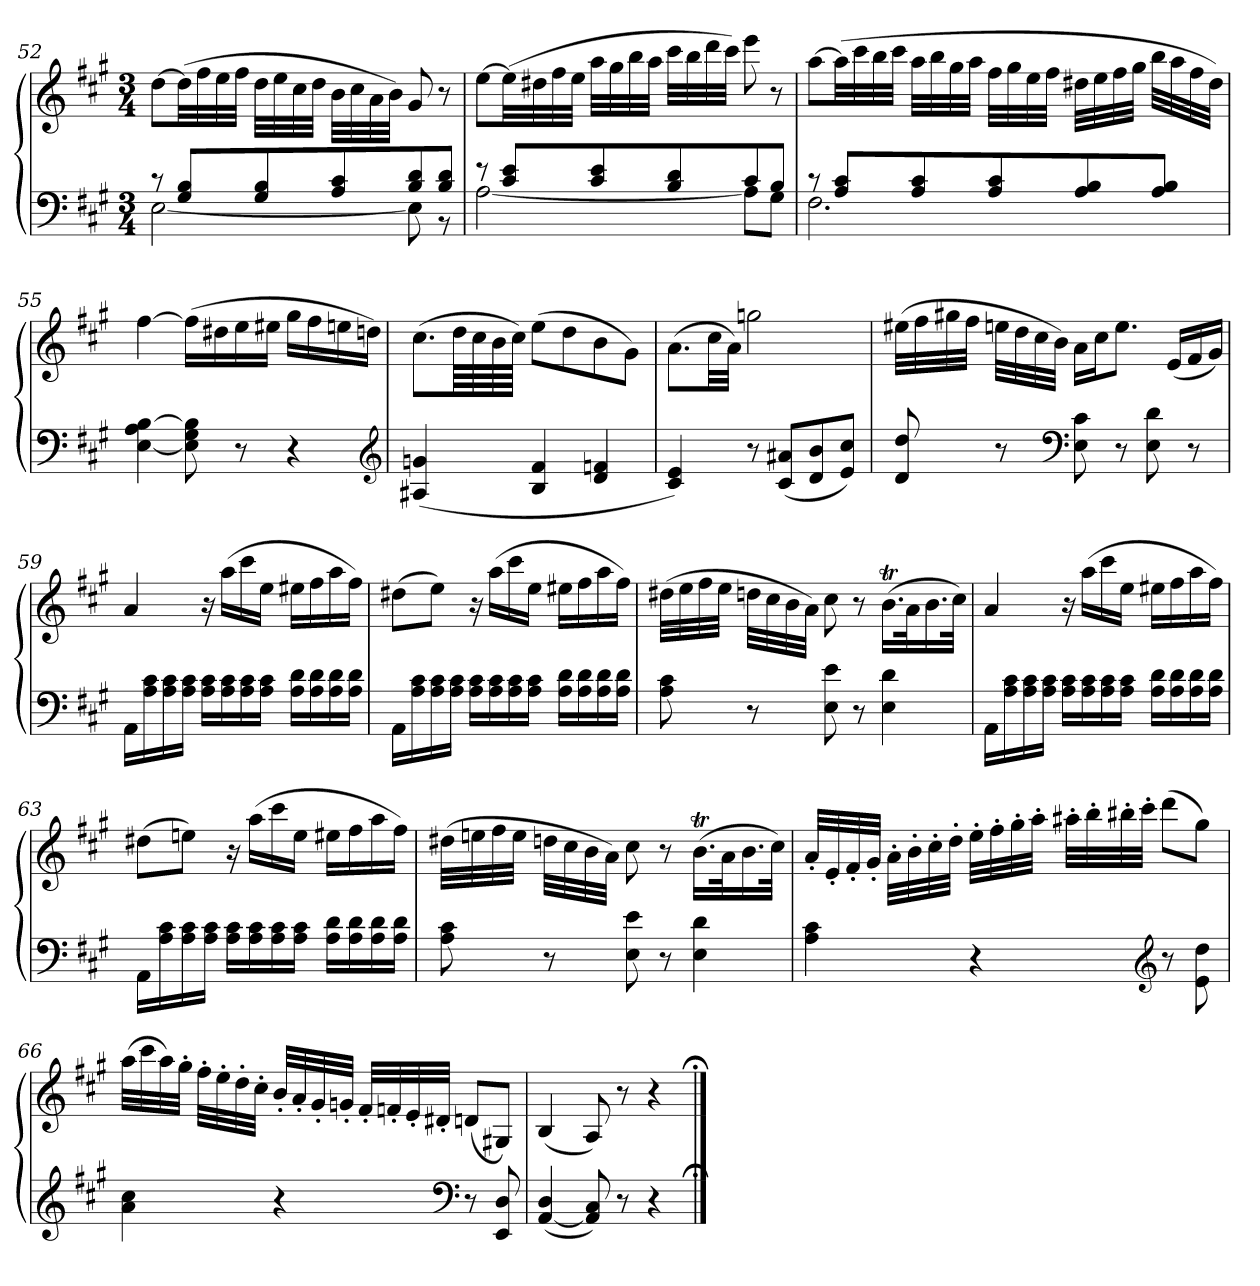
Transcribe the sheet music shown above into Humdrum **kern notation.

**kern	**kern
*part1	*part1
*staff2	*staff1
*clefF4	*clefG2
*k[f#c#g#]	*k[f#c#g#]
*A:	*A:
*M3/4	*M3/4
=52	=52
*^	*
8r	[2E	[8ddL
8B 8G#L	.	(32ddLL]
.	.	32ff#
.	.	32ee
.	.	32ff#JJJ
8B 8G#	.	32ddLLL
.	.	32ee
.	.	32cc#
.	.	32ddJJJ
8c# 8A	.	32bLLL
.	.	32cc#
.	.	32a
.	.	32bJJJ)
8d 8B	8E]	8g#
8d 8BJ	8r	8r
!!LO:LB:g=z
=53	=53	=53
8r	[2A	[8eeL
8e 8c#L	.	(32eeLL]
.	.	32dd#X
.	.	32ff#
.	.	32eeJJJ
8e 8c#	.	32aaLLL
.	.	32gg#
.	.	32bb
.	.	32aaJJJ
8d 8B	.	32ccc#LLL
.	.	32bb
.	.	32ddd
.	.	32ccc#JJJ)
8c#	8AL]	8eee
8BJ	8G#J	8r
=54	=54	=54
8r	2.F#	[8aaL
8c# 8AL	.	(32aaLL]
.	.	32ccc#
.	.	32bb
.	.	32ccc#JJJ
8c# 8A	.	32aaLLL
.	.	32bb
.	.	32gg#
.	.	32aaJJJ
8c# 8A	.	32ff#LLL
.	.	32gg#
.	.	32ee
.	.	32ff#JJJ
8B 8A	.	32dd#XLLL
.	.	32ee
.	.	32ff#
.	.	32gg#JJJ
8B 8AJ	.	32bbLLL
.	.	32aa
.	.	32ff#
.	.	32dd#JJJ)
*v	*v	*
!!LO:LB:g=z
=55	=55
[4B 4A [4E	[4ff#
8B] 8G# 8E]	(16ff#LL]
.	16dd#X
8r	16ee
.	16ee#XJJ
4r	16gg#LL
.	16ff#
.	16een
.	16ddnJJ)
*clefG2	*
=56	=56
(>4gn 4A#X	(8.cc#L
.	64ddLLL
.	64cc#
.	64b
.	64cc#JJJJ)
4f# 4B	(8eeL
.	8dd
4fn 4d	8b
.	8g#J)
=57	=57
4e 4c#)	(8.aL
.	32cc#LL
.	32aJJJ)
8r	2ggn
(>8a#X 8c#L	.
8b 8d	.
8cc# 8eJ)	.
=58	=58
8dd 8d	(32ee#XLLL
.	32ff#
.	32gg#X
.	32ff#JJJ
8r	32eenLLL
.	32dd
.	32cc#
.	32bJJJ)
*clefF4	*
8c# 8E	16aLL
.	16cc#J
8r	8.eeJ
8d 8E	.
.	(16eLL
8r	16f#
.	16g#JJ)
!!LO:LB:g=z
=59	=59
16AALL	4a
16c# 16A	.
16c# 16A	.
16c# 16AJJ	.
16c# 16ALL	16r
16c# 16A	(16aaLL
16c# 16A	16ccc#
16c# 16AJJ	16eeJJ
16d 16ALL	16ee#XLL
16d 16A	16ff#
16d 16A	16aa
16d 16AJJ	16ff#JJ)
=60	=60
16AALL	(8dd#XL
16c# 16A	.
16c# 16A	8eeJ)
16c# 16AJJ	.
16c# 16ALL	16r
16c# 16A	(16aaLL
16c# 16A	16ccc#
16c# 16AJJ	16eeJJ
16d 16ALL	16ee#XLL
16d 16A	16ff#
16d 16A	16aa
16d 16AJJ	16ff#JJ)
=61	=61
8c# 8A	(32dd#XLLL
.	32ee
.	32ff#
.	32eeJJJ
8r	32ddnLLL
.	32cc#
.	32b
.	32aJJJ)
8e 8E	8cc#
8r	8r
4d 4E	(16.bTLL
.	32ak
.	16.b
.	32cc#JJk)
!!LO:LB:g=z
=62	=62
16AALL	4a
16c# 16A	.
16c# 16A	.
16c# 16AJJ	.
16c# 16ALL	16r
16c# 16A	(16aaLL
16c# 16A	16ccc#
16c# 16AJJ	16eeJJ
16d 16ALL	16ee#XLL
16d 16A	16ff#
16d 16A	16aa
16d 16AJJ	16ff#JJ)
=63	=63
16AALL	(8dd#XL
16c# 16A	.
16c# 16A	8eenJ)
16c# 16AJJ	.
16c# 16ALL	16r
16c# 16A	(16aaLL
16c# 16A	16ccc#
16c# 16AJJ	16eeJJ
16d 16ALL	16ee#XLL
16d 16A	16ff#
16d 16A	16aa
16d 16AJJ	16ff#JJ)
=64	=64
8c# 8A	(32dd#XLLL
.	32een
.	32ff#
.	32eeJJJ
8r	32ddnLLL
.	32cc#
.	32b
.	32aJJJ)
8e 8E	8cc#
8r	8r
4d 4E	(16.bTLL
.	32ak
.	16.b
.	32cc#JJk)
!!LO:LB:g=z
=65	=65
4c# 4A	32a'LLL
.	32e'
.	32f#'
.	32g#'JJJ
.	32a'LLL
.	32b'
.	32cc#'
.	32dd'JJJ
4r	32ee'LLL
.	32ff#'
.	32gg#'
.	32aa'JJJ
.	32aa#X'LLL
.	32bb'
.	32bb#X'
.	32ccc#'JJJ
*clefG2	*
8r	(8dddL
8dd\ 8e\	8gg#J)
=66	=66
4cc# 4a	(32aaLLL
.	32ccc#
.	32aa)
.	32gg#'JJJ
.	32ff#'LLL
.	32ee'
.	32dd'
.	32cc#'JJJ
4r	32b'LLL
.	32a'
.	32g#'
.	32gn'JJJ
.	32f#'LLL
.	32fn'
.	32e'
.	32d#X'JJJ
*clefF4	*
8r	(8dnL
8D 8EE	8G#XJ)
=67	=67
(4D [4AA	(4B
8C# 8AA])	8A)
8r	8r
4r	4r
==;	==;
*-	*-
